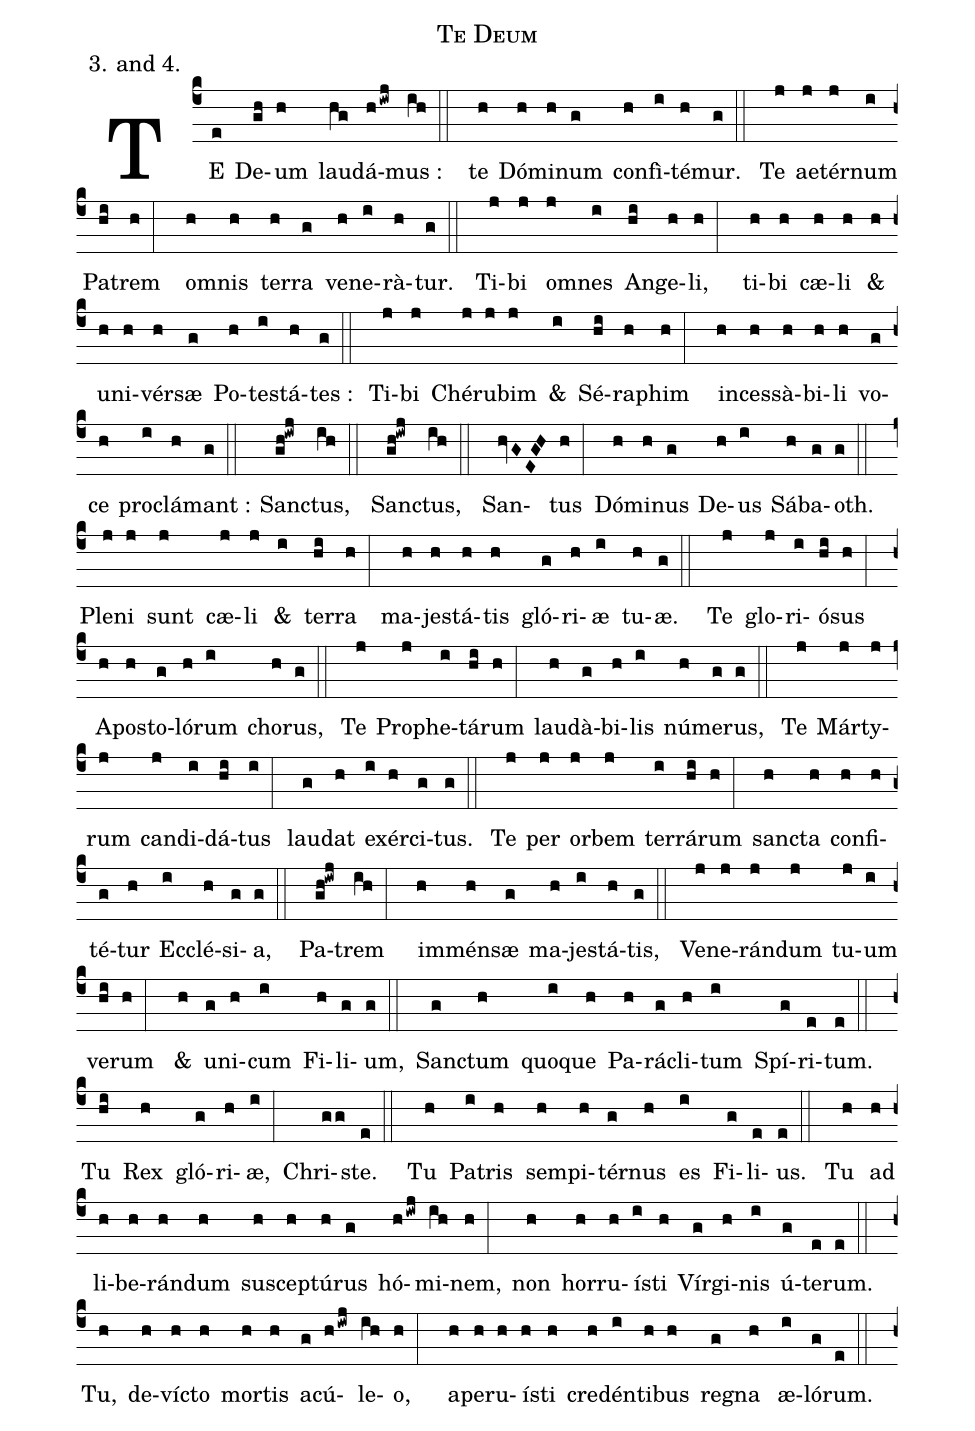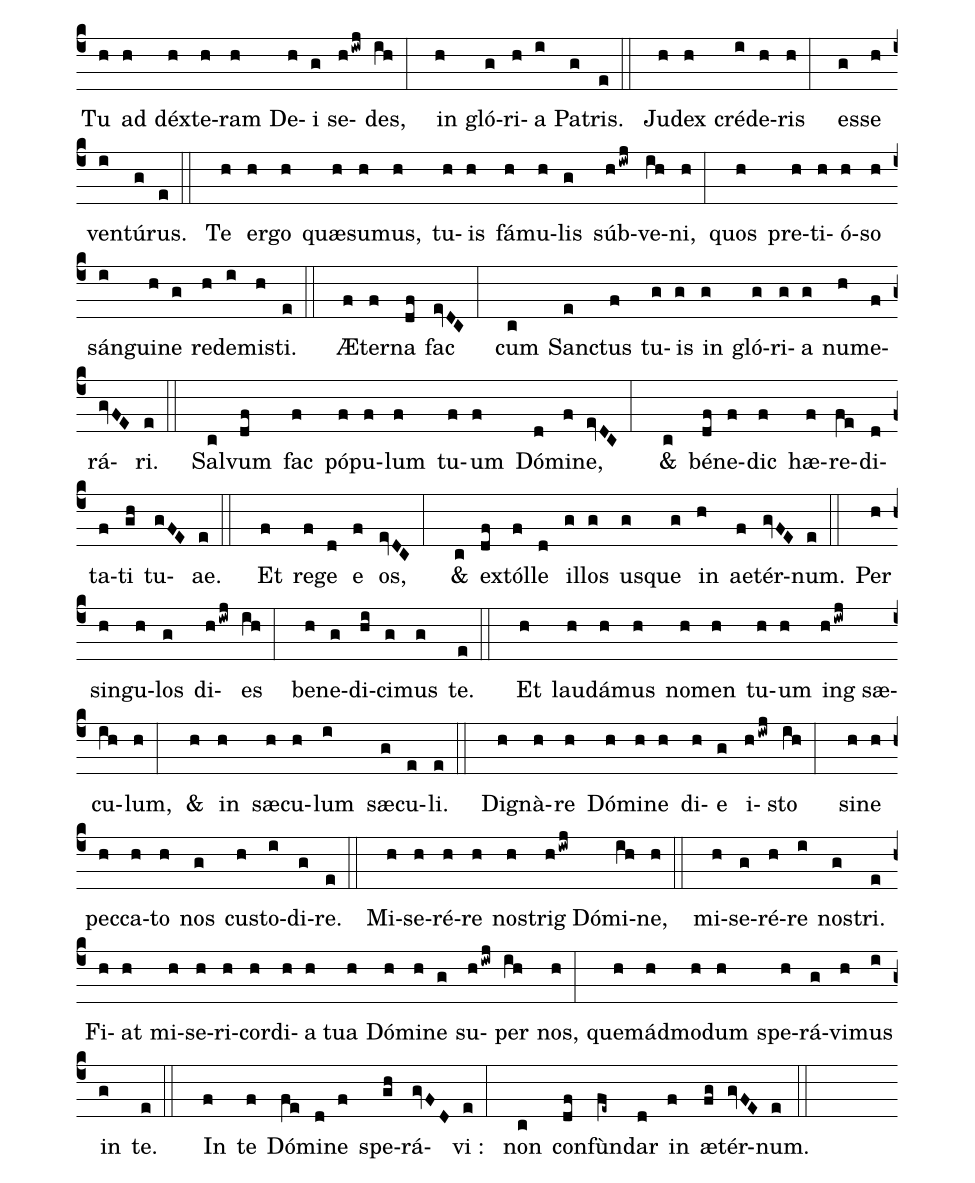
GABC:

name: Te Deum;
annotation:3. and 4.;
%%
(c4) TE(e) De(gh)um(h) lau(hg)dá(hiwj)mus :(ih::) te(h) Dó(h)mi(h)num(g) con(h)fì(i)té(h)mur.(g::)
Te(j) ae(j)tér(j)num(i) Pa(hi)trem(h:) om(h)nis(h) ter(h)ra(g) ve(h)ne(i)rà(h)tur.(g::) Ti(j)bi(j) om(j)nes(i)
An(hi)ge(h)li,(h:) ti(h)bi(h) cæ(h)li(h) &(h) u(h)ni(h)vér(h)sæ(g) Po(h)tes(i)tá(h)tes :(g::) Ti(j)bi(j) Ché(j)ru(j)bim(j)
&(i) Sé(hi)ra(h)phim(h:) in(h)ces(h)sà(h)bi(h)li(h) vo(g)ce(h) pro(i)clá(h)mant :(g::) Sanc(gh!iwj)tus,(ih::)
Sanc(gh!iwj)tus,(ih::) San(hvGEGH)tus(h:) Dó(h)mi(h)nus(g) De(h)us(i) Sá(h)ba(g)oth.(g::) Ple(j)ni(j) sunt(j)
cæ(j)li(j) &(i) ter(hi)ra(h:) ma(h)jes(h)tá(h)tis(h) gló(g)ri(h)æ(i) tu(h)æ.(g::) Te(j) glo(j)ri(i)ó(hi)sus(h:)
A(h)pos(h)to(g)ló(h)rum(i) cho(h)rus,(g::) Te(j) Pro(j)phe(i)tá(hi)rum(h:) lau(h)dà(g)bi(h)lis(i) nú(h)me(g)rus,(g::)
Te(j) Már(j)ty(j)rum(j) can(j)di(i)dá(hi)tus(i:) lau(g)dat(h) ex(i)ér(h)ci(g)tus.(g::) Te(j) per(j)
or(j)bem(j) ter(i)rá(hi)rum(h:) sanc(h)ta(h) con(h)fi(h)té(g)tur(h) Ec(i)clé(h)si(g)a,(g::) Pa(gh!iwj)trem(ih:)
im(h)mén(h)sæ(g) ma(h)jes(i)tá(h)tis,(g::) Ve(j)ne(j)rán(j)dum(j) tu(j)um(i) ve(hi)rum(h:) &(h) u(g)ni(h)cum(i)
Fi(h)li(g)um,(g::) Sanc(g)tum(h) quo(i)que(h) Pa(h)rá(g)cli(h)tum(i) Spí(g)ri(e)tum.(e::)
Tu(hi) Rex(h) gló(g)ri(h)æ,(i:) Chri(gg)ste.(e::) Tu(h) Pa(i)tris(h) sem(h)pi(h)tér(g)nus(h) es(i) Fi(g)li(e)us.(e::)
Tu(h) ad(h) li(h)be(h)rán(h)dum(h) sus(h)cep(h)tú(h)rus(g) hó(hiwj)mi(ih)nem,(h:) non(h) hor(h)ru(h)ís(i)ti(h)
Vír(g)gi(h)nis(i) ú(g)te(e)rum.(e::) Tu,(h) de(h)víc(h)to(h) mor(h)tis(h) a(g)cú(hiwj)le(ih)o,(h:)
a(h)pe(h)ru(h)ís(h)ti(h) cre(h)dén(i)ti(h)bus(h) reg(g)na(h) сæ(i)ló(g)rum.(e::) Tu(h) ad(h) déx(h)te(h)ram(h)
De(h)i(g) se(hiwj)des,(ih:) in(h) gló(g)ri(h)a(i) Pa(g)tris.(e::) Ju(h)dex(h) cré(i)de(h)ris(h:) es(g)se(h)
ven(i)tú(g)rus.(e::) Te(h) er(h)go(h) quæ(h)su(h)mus,(h) tu(h)is(h) fá(h)mu(h)lis(g) súb(hiwj)ve(ih)ni,(h:) quos(h)
pre(h)ti(h)ó(h)so(h) sán(i)gui(h)ne(g) red(h)e(i)mis(h)ti.(e::) Æ(f)ter(f)na(df) fac(evDC:) cum(c) Sanc(e)tus(f)
tu(g)is(g) in(g) gló(g)ri(g)a(g) nu(h)me(f)rá(gvFE)ri.(e::) Sal(c)vum(df) fac(f) pó(f)pu(f)lum(f) tu(f)um(f)
Dó(d)mi(f)ne,(evDC:) &(c) bé(df)ne(f)dic(f) hæ(f)re(fe)di(d)ta(f)ti(gh) tu(gFE)ae.(e::) Et(f) re(f)ge(d) e(f)
os,(evDC:) &(c) ex(df)tól(f)le(d) il(g)los(g) us(g)que(g) in(h) ae(f)tér(gvFE)num.(e::) Per(h) sin(h)gu(h)los(g)
di(hiwj)es(ih:) be(h)ne(g)di(hi)ci(g)mus(g) te.(e::) Et(h) lau(h)dá(h)mus(h) no(h)men(h) tu(h)um(h)
ing sæ(hiwj)cu(ih)lum,(h:) &(h) in(h) sæ(h)cu(h)lum(i) sæ(g)cu(e)li.(e::) Dig(h)nà(h)re(h) Dó(h)mi(h)ne(h)
di(h)e(g) i(hiwj)sto(ih:) si(h)ne(h) pec(h)ca(h)to(h) nos(g) cus(h)to(i)di(g)re.(e::) Mi(h)se(h)ré(h)re(h) nos(h)trig
Dó(hiwj)mi(ih)ne,(h::) mi(h)se(g)ré(h)re(i) nos(g)tri.(e) Fi(h)at(h) mi(h)se(h)ri(h)cor(h)di(h)a
tu(h)a(h) Dó(h)mi(h)ne(g) su(hiwj)per(ih) nos,(h:) que(h)mád(h)mo(h)dum(h) spe(h)rá(g)vi(h)mus(i) in(g) te.(e::)
In(f) te(f) Dó(fe)mi(d)ne(f) spe(gh)rá(gvFD)vi :(e:) non(c) con(df)fùn(fe~)dar(d) in(f) æ(fg)tér(gvFE)num.(e::)
